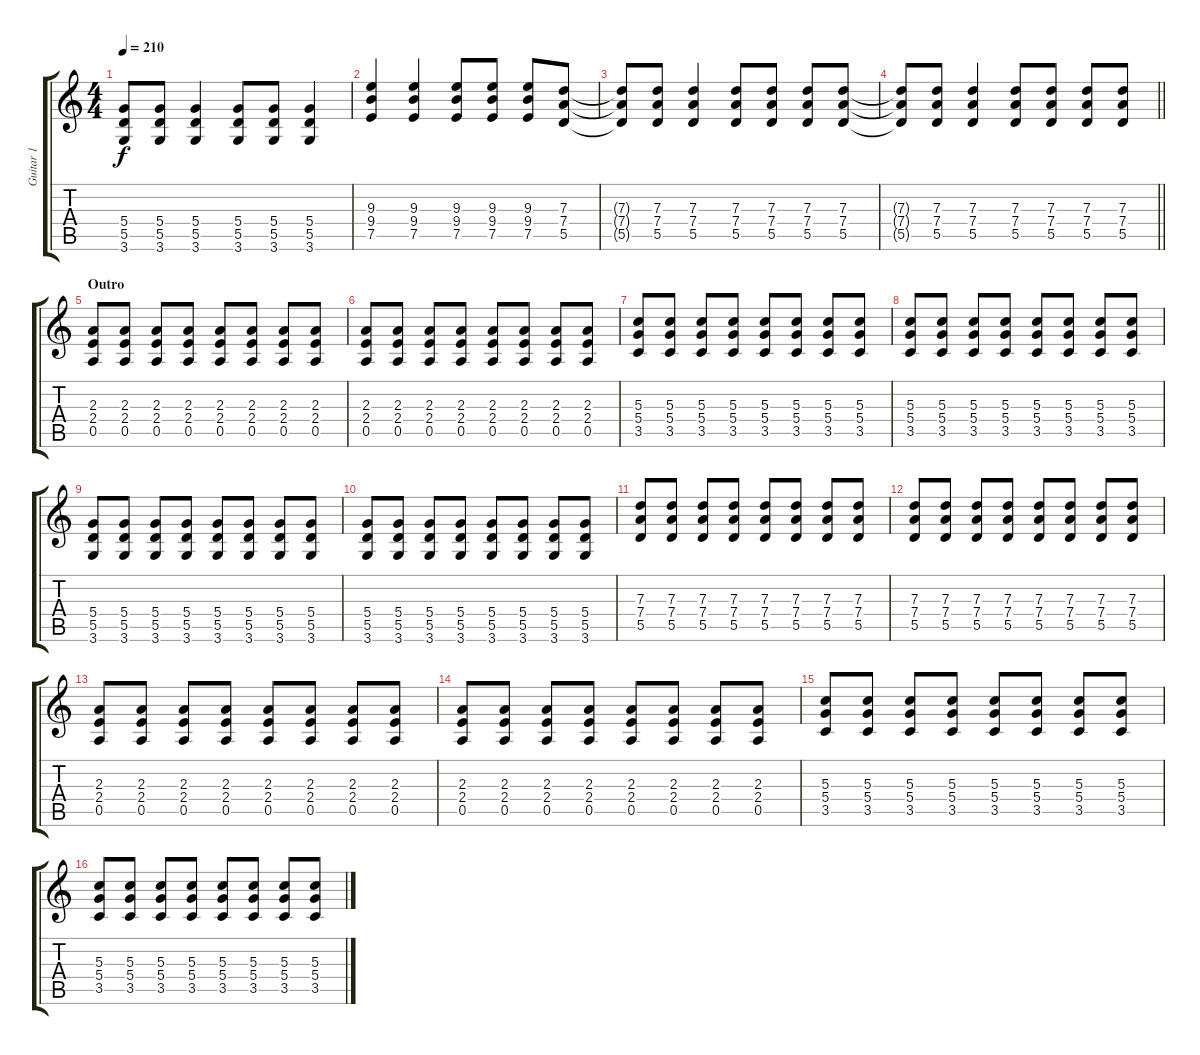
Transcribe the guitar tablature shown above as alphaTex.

\track ("Guitar 1" "Guitar 1") {instrument distortionguitar}
\staff {score tabs}
\tuning (E4 B3 G3 D3 A2 E2) {hide}
\ts (4 4)
\tempo 210
\clef g2
\ks c
(5.4{t} 5.5{t} 3.6{t}).8{dy f} (5.4 5.5 3.6).8 (5.4 5.5 3.6).4 (5.4 5.5 3.6).8 (5.4 5.5 3.6).8 (5.4 5.5 3.6).4 |
(9.3 9.4 7.5).4 (9.3 9.4 7.5).4 (9.3 9.4 7.5).8 (9.3 9.4 7.5).8 (9.3 9.4 7.5).8 (7.3 7.4 5.5).8 |
(7.3{t} 7.4{t} 5.5{t}).8 (7.3 7.4 5.5).8 (7.3 7.4 5.5).4 (7.3 7.4 5.5).8 (7.3 7.4 5.5).8 (7.3 7.4 5.5).8 (7.3 7.4 5.5).8 |
\barLineRight lightlight
(7.3{t} 7.4{t} 5.5{t}).8 (7.3 7.4 5.5).8 (7.3 7.4 5.5).4 (7.3 7.4 5.5).8 (7.3 7.4 5.5).8 (7.3 7.4 5.5).8 (7.3 7.4 5.5).8 |
\section ("" "Outro")
(2.3 2.4 0.5).8 (2.3 2.4 0.5).8 (2.3 2.4 0.5).8 (2.3 2.4 0.5).8 (2.3 2.4 0.5).8 (2.3 2.4 0.5).8 (2.3 2.4 0.5).8 (2.3 2.4 0.5).8 |
(2.3 2.4 0.5).8 (2.3 2.4 0.5).8 (2.3 2.4 0.5).8 (2.3 2.4 0.5).8 (2.3 2.4 0.5).8 (2.3 2.4 0.5).8 (2.3 2.4 0.5).8 (2.3 2.4 0.5).8 |
(5.3 5.4 3.5).8 (5.3 5.4 3.5).8 (5.3 5.4 3.5).8 (5.3 5.4 3.5).8 (5.3 5.4 3.5).8 (5.3 5.4 3.5).8 (5.3 5.4 3.5).8 (5.3 5.4 3.5).8 |
(5.3 5.4 3.5).8 (5.3 5.4 3.5).8 (5.3 5.4 3.5).8 (5.3 5.4 3.5).8 (5.3 5.4 3.5).8 (5.3 5.4 3.5).8 (5.3 5.4 3.5).8 (5.3 5.4 3.5).8 |
(5.4 5.5 3.6).8 (5.4 5.5 3.6).8 (5.4 5.5 3.6).8 (5.4 5.5 3.6).8 (5.4 5.5 3.6).8 (5.4 5.5 3.6).8 (5.4 5.5 3.6).8 (5.4 5.5 3.6).8 |
(5.4 5.5 3.6).8 (5.4 5.5 3.6).8 (5.4 5.5 3.6).8 (5.4 5.5 3.6).8 (5.4 5.5 3.6).8 (5.4 5.5 3.6).8 (5.4 5.5 3.6).8 (5.4 5.5 3.6).8 |
(7.3 7.4 5.5).8 (7.3 7.4 5.5).8 (7.3 7.4 5.5).8 (7.3 7.4 5.5).8 (7.3 7.4 5.5).8 (7.3 7.4 5.5).8 (7.3 7.4 5.5).8 (7.3 7.4 5.5).8 |
(7.3 7.4 5.5).8 (7.3 7.4 5.5).8 (7.3 7.4 5.5).8 (7.3 7.4 5.5).8 (7.3 7.4 5.5).8 (7.3 7.4 5.5).8 (7.3 7.4 5.5).8 (7.3 7.4 5.5).8 |
(2.3 2.4 0.5).8 (2.3 2.4 0.5).8 (2.3 2.4 0.5).8 (2.3 2.4 0.5).8 (2.3 2.4 0.5).8 (2.3 2.4 0.5).8 (2.3 2.4 0.5).8 (2.3 2.4 0.5).8 |
(2.3 2.4 0.5).8 (2.3 2.4 0.5).8 (2.3 2.4 0.5).8 (2.3 2.4 0.5).8 (2.3 2.4 0.5).8 (2.3 2.4 0.5).8 (2.3 2.4 0.5).8 (2.3 2.4 0.5).8 |
(5.3 5.4 3.5).8 (5.3 5.4 3.5).8 (5.3 5.4 3.5).8 (5.3 5.4 3.5).8 (5.3 5.4 3.5).8 (5.3 5.4 3.5).8 (5.3 5.4 3.5).8 (5.3 5.4 3.5).8 |
(5.3 5.4 3.5).8 (5.3 5.4 3.5).8 (5.3 5.4 3.5).8 (5.3 5.4 3.5).8 (5.3 5.4 3.5).8 (5.3 5.4 3.5).8 (5.3 5.4 3.5).8 (5.3 5.4 3.5).8
